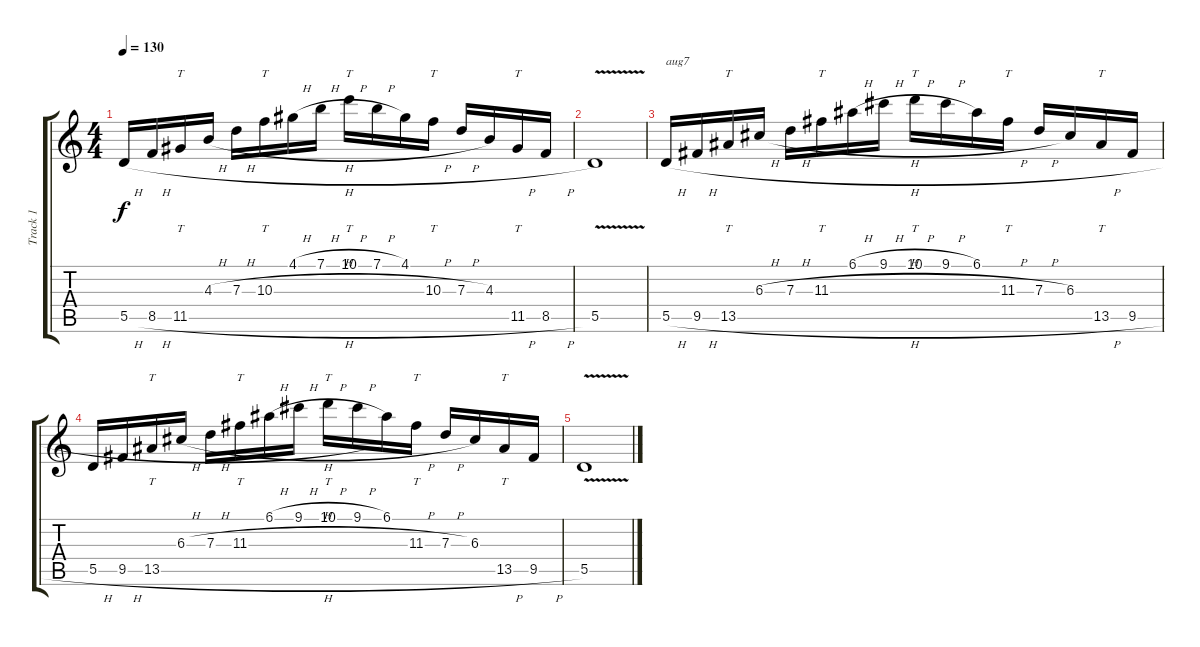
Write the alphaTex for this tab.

\track ("Track 1" "Track 1") {instrument acousticguitarsteel}
\staff {score tabs}
\tuning (E4 B3 G3 D3 A2 E2) {hide}
\ts (4 4)
\tempo 130
\clef g2
\ks c
5.5{h}.16{dy f} 8.5{h}.16 11.5{h}.16{tt} 4.3{h}.16 7.3{h}.16 10.3{h}.16{tt} 4.1{h}.16 7.1{h}.16 10.1{h}.16{tt} 7.1{h}.16 4.1.16 10.3{h}.16{tt} 7.3{h}.16 4.3.16 11.5{h}.16{tt} 8.5{h}.16 |
5.5{v}.1 |
5.5{h}.16{txt "aug7"} 9.5{h}.16 13.5{h}.16{tt} 6.3{h}.16 7.3{h}.16 11.3{h}.16{tt} 6.1{h}.16 9.1{h}.16 10.1{h}.16{tt} 9.1{h}.16 6.1.16 11.3{h}.16{tt} 7.3{h}.16 6.3.16 13.5{h}.16{tt} 9.5{h}.16 |
5.5{h}.16 9.5{h}.16 13.5{h}.16{tt} 6.3{h}.16 7.3{h}.16 11.3{h}.16{tt} 6.1{h}.16 9.1{h}.16 10.1{h}.16{tt} 9.1{h}.16 6.1.16 11.3{h}.16{tt} 7.3{h}.16 6.3.16 13.5{h}.16{tt} 9.5{h}.16 |
5.5{v}.1
